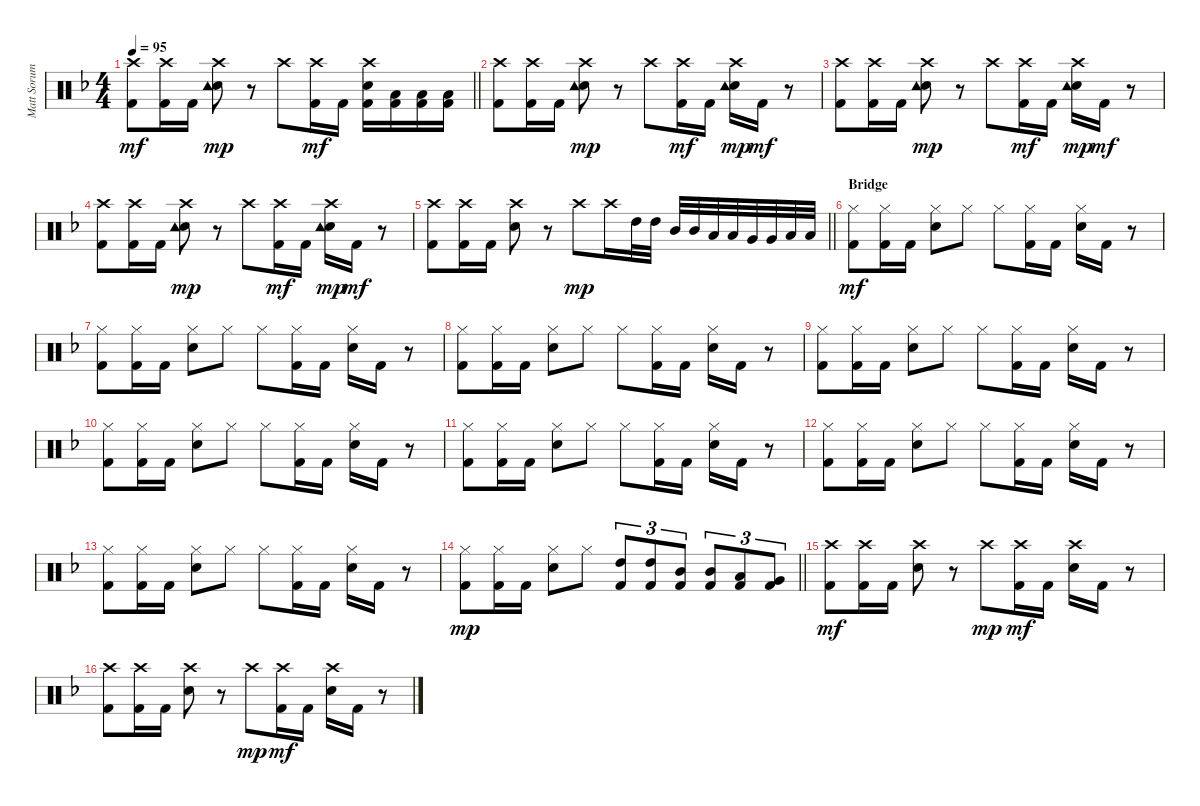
\track ("Matt Sorum" "Matt Sorum") {instrument percussion}
\staff {score}
\articulation defaults
\ts (4 4)
\tempo 95
\clef neutral
\barLineRight lightlight
\ks dminor
("Crash high (hit)" "Kick (hit) 2").8{dy mf} ("Crash high (hit)" "Kick (hit) 2").16 "Kick (hit) 2".16 ("Crash high (hit)" "Snare (hit) 2" "Tambourine (hit)").8{dy mp} r.8 "Crash high (hit)".8 ("Crash high (hit)" "Kick (hit) 2").16{dy mf} "Kick (hit) 2".16 ("Crash high (hit)" "Snare (hit) 2" "Kick (hit) 2").16 ("Low Floor Tom (hit)" "Kick (hit) 2").16 ("Low Floor Tom (hit)" "Kick (hit) 2").16 ("Low Floor Tom (hit)" "Kick (hit) 2").16 |
("Crash high (hit)" "Kick (hit) 2").8 ("Crash high (hit)" "Kick (hit) 2").16 "Kick (hit) 2".16 ("Crash high (hit)" "Snare (hit) 2" "Tambourine (hit)").8{dy mp} r.8 "Crash high (hit)".8 ("Crash high (hit)" "Kick (hit) 2").16{dy mf} "Kick (hit) 2".16 ("Crash high (hit)" "Snare (hit) 2" "Tambourine (hit)").16{dy mp} "Kick (hit) 2".16{dy mf} r.8 |
("Crash high (hit)" "Kick (hit) 2").8 ("Crash high (hit)" "Kick (hit) 2").16 "Kick (hit) 2".16 ("Crash high (hit)" "Snare (hit) 2" "Tambourine (hit)").8{dy mp} r.8 "Crash high (hit)".8 ("Crash high (hit)" "Kick (hit) 2").16{dy mf} "Kick (hit) 2".16 ("Crash high (hit)" "Snare (hit) 2" "Tambourine (hit)").16{dy mp} "Kick (hit) 2".16{dy mf} r.8 |
("Crash high (hit)" "Kick (hit) 2").8 ("Crash high (hit)" "Kick (hit) 2").16 "Kick (hit) 2".16 ("Crash high (hit)" "Snare (hit) 2" "Tambourine (hit)").8{dy mp} r.8 "Crash high (hit)".8 ("Crash high (hit)" "Kick (hit) 2").16{dy mf} "Kick (hit) 2".16 ("Crash high (hit)" "Snare (hit) 2" "Tambourine (hit)").16{dy mp} "Kick (hit) 2".16{dy mf} r.8 |
\barLineRight lightlight
("Crash high (hit)" "Kick (hit) 2").8 ("Crash high (hit)" "Kick (hit) 2").16 "Kick (hit) 2".16 ("Crash high (hit)" "Snare (hit) 2").8 r.8 "Crash high (hit)".8{dy mp} "Crash high (hit)".16 "High Tom (hit)".32 "High Tom (hit)".32 "Mid Tom (hit)".32 "Mid Tom (hit)".32 "Low Tom (hit)".32 "Low Tom (hit)".32 "Very Low Tom (hit)".32 "Very Low Tom (hit)".32 "Low Floor Tom (hit)".32 "Low Floor Tom (hit)".32 |
\section ("" "Bridge")
("Hi-Hat (closed)" "Kick (hit) 2").8{dy mf} ("Hi-Hat (closed)" "Kick (hit) 2").16 "Kick (hit) 2".16 ("Hi-Hat (closed)" "Snare (hit) 2").8 "Hi-Hat (closed)".8 "Hi-Hat (closed)".8 ("Hi-Hat (closed)" "Kick (hit) 2").16 "Kick (hit) 2".16 ("Hi-Hat (closed)" "Snare (hit) 2").16 "Kick (hit) 2".16 r.8 |
("Hi-Hat (closed)" "Kick (hit) 2").8 ("Hi-Hat (closed)" "Kick (hit) 2").16 "Kick (hit) 2".16 ("Hi-Hat (closed)" "Snare (hit) 2").8 "Hi-Hat (closed)".8 "Hi-Hat (closed)".8 ("Hi-Hat (closed)" "Kick (hit) 2").16 "Kick (hit) 2".16 ("Hi-Hat (closed)" "Snare (hit) 2").16 "Kick (hit) 2".16 r.8 |
("Hi-Hat (closed)" "Kick (hit) 2").8 ("Hi-Hat (closed)" "Kick (hit) 2").16 "Kick (hit) 2".16 ("Hi-Hat (closed)" "Snare (hit) 2").8 "Hi-Hat (closed)".8 "Hi-Hat (closed)".8 ("Hi-Hat (closed)" "Kick (hit) 2").16 "Kick (hit) 2".16 ("Hi-Hat (closed)" "Snare (hit) 2").16 "Kick (hit) 2".16 r.8 |
("Hi-Hat (closed)" "Kick (hit) 2").8 ("Hi-Hat (closed)" "Kick (hit) 2").16 "Kick (hit) 2".16 ("Hi-Hat (closed)" "Snare (hit) 2").8 "Hi-Hat (closed)".8 "Hi-Hat (closed)".8 ("Hi-Hat (closed)" "Kick (hit) 2").16 "Kick (hit) 2".16 ("Hi-Hat (closed)" "Snare (hit) 2").16 "Kick (hit) 2".16 r.8 |
("Hi-Hat (closed)" "Kick (hit) 2").8 ("Hi-Hat (closed)" "Kick (hit) 2").16 "Kick (hit) 2".16 ("Hi-Hat (closed)" "Snare (hit) 2").8 "Hi-Hat (closed)".8 "Hi-Hat (closed)".8 ("Hi-Hat (closed)" "Kick (hit) 2").16 "Kick (hit) 2".16 ("Hi-Hat (closed)" "Snare (hit) 2").16 "Kick (hit) 2".16 r.8 |
("Hi-Hat (closed)" "Kick (hit) 2").8 ("Hi-Hat (closed)" "Kick (hit) 2").16 "Kick (hit) 2".16 ("Hi-Hat (closed)" "Snare (hit) 2").8 "Hi-Hat (closed)".8 "Hi-Hat (closed)".8 ("Hi-Hat (closed)" "Kick (hit) 2").16 "Kick (hit) 2".16 ("Hi-Hat (closed)" "Snare (hit) 2").16 "Kick (hit) 2".16 r.8 |
("Hi-Hat (closed)" "Kick (hit) 2").8 ("Hi-Hat (closed)" "Kick (hit) 2").16 "Kick (hit) 2".16 ("Hi-Hat (closed)" "Snare (hit) 2").8 "Hi-Hat (closed)".8 "Hi-Hat (closed)".8 ("Hi-Hat (closed)" "Kick (hit) 2").16 "Kick (hit) 2".16 ("Hi-Hat (closed)" "Snare (hit) 2").16 "Kick (hit) 2".16 r.8 |
("Hi-Hat (closed)" "Kick (hit) 2").8 ("Hi-Hat (closed)" "Kick (hit) 2").16 "Kick (hit) 2".16 ("Hi-Hat (closed)" "Snare (hit) 2").8 "Hi-Hat (closed)".8 "Hi-Hat (closed)".8 ("Hi-Hat (closed)" "Kick (hit) 2").16 "Kick (hit) 2".16 ("Hi-Hat (closed)" "Snare (hit) 2").16 "Kick (hit) 2".16 r.8 |
\barLineRight lightlight
("Hi-Hat (closed)" "Kick (hit) 2").8{dy mp} ("Hi-Hat (closed)" "Kick (hit) 2").16 "Kick (hit) 2".16 ("Hi-Hat (closed)" "Snare (hit) 2").8 "Hi-Hat (closed)".8 ("High Tom (hit)" "Kick (hit) 2").8{tu (3 2)} ("High Tom (hit)" "Kick (hit) 2").8{tu (3 2)} ("Mid Tom (hit)" "Kick (hit) 2").8{tu (3 2)} ("Mid Tom (hit)" "Kick (hit) 2").8{tu (3 2)} ("Low Tom (hit)" "Kick (hit) 2").8{tu (3 2)} ("Very Low Tom (hit)" "Kick (hit) 2").8{tu (3 2)} |
("Crash high (hit)" "Kick (hit) 2").8{dy mf} ("Crash high (hit)" "Kick (hit) 2").16 "Kick (hit) 2".16 ("Crash high (hit)" "Snare (hit) 2").8 r.8 "Crash high (hit)".8{dy mp} ("Crash high (hit)" "Kick (hit) 2").16{dy mf} "Kick (hit) 2".16 ("Crash high (hit)" "Snare (hit) 2").16 "Kick (hit) 2".16 r.8 |
("Crash high (hit)" "Kick (hit) 2").8 ("Crash high (hit)" "Kick (hit) 2").16 "Kick (hit) 2".16 ("Crash high (hit)" "Snare (hit) 2").8 r.8 "Crash high (hit)".8{dy mp} ("Crash high (hit)" "Kick (hit) 2").16{dy mf} "Kick (hit) 2".16 ("Crash high (hit)" "Snare (hit) 2").16 "Kick (hit) 2".16 r.8
